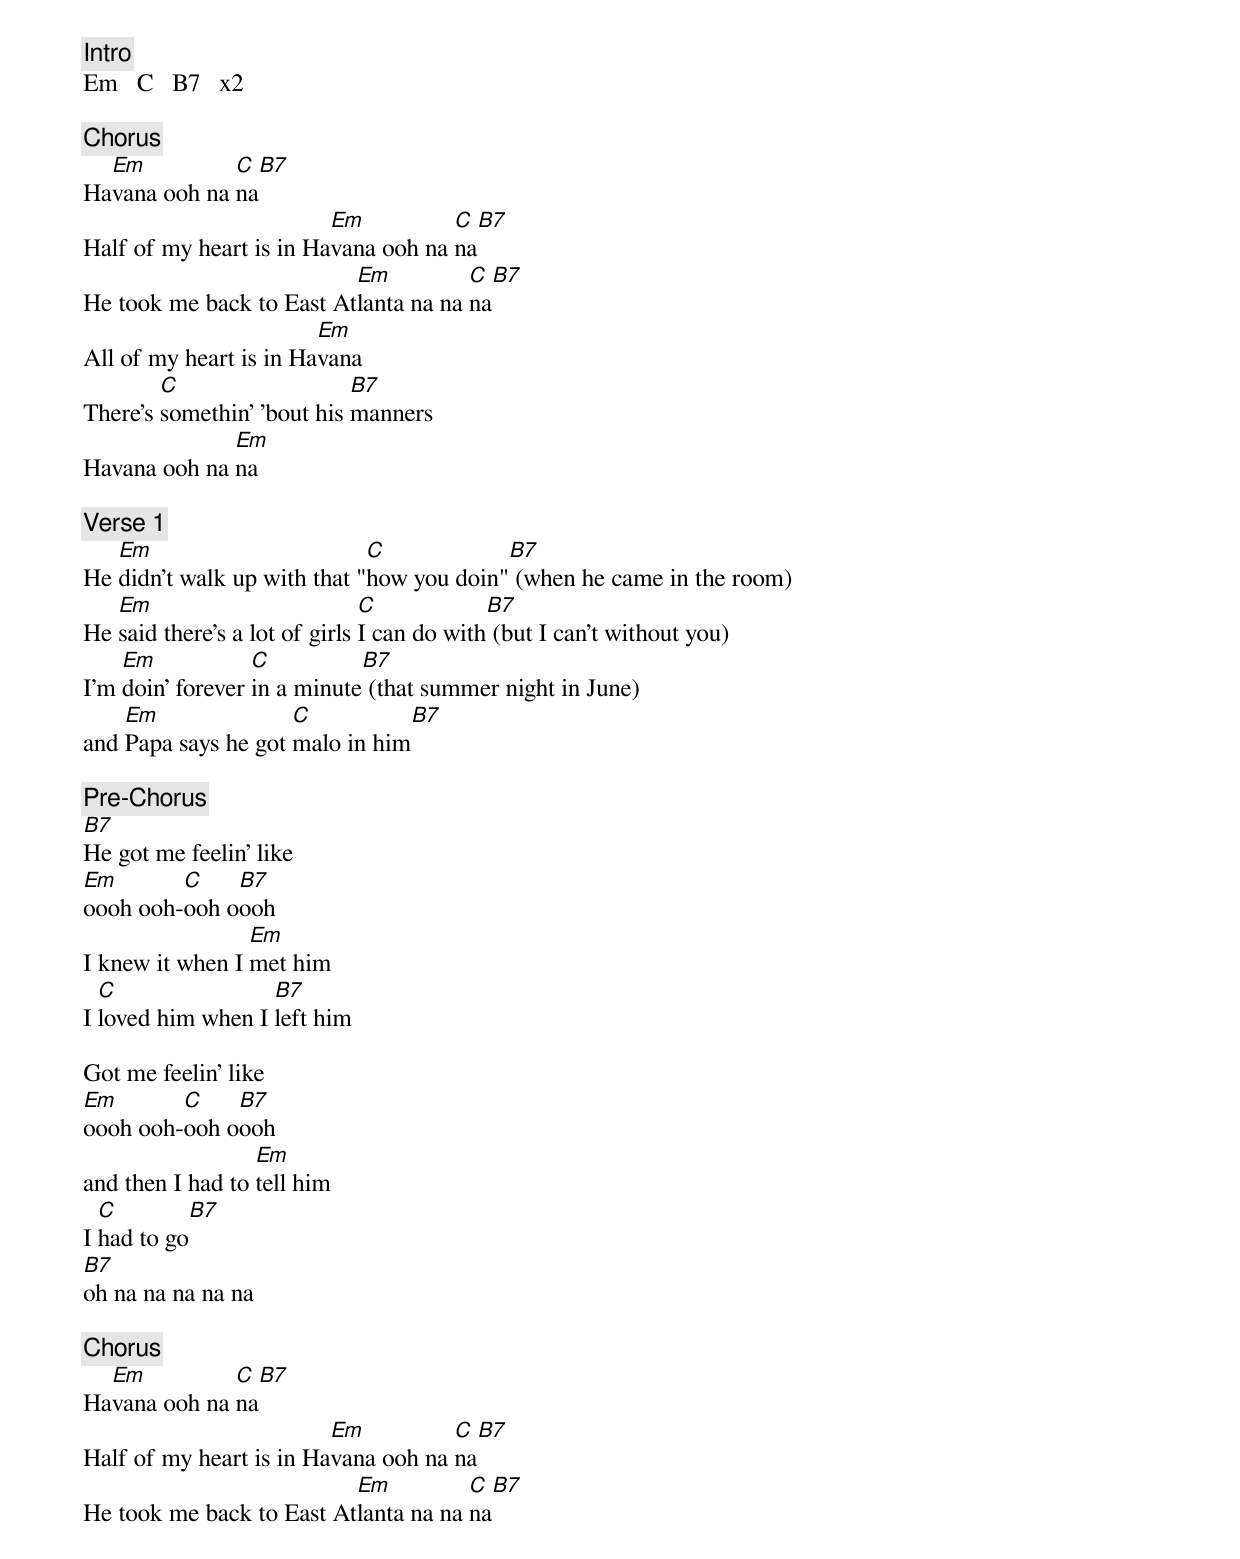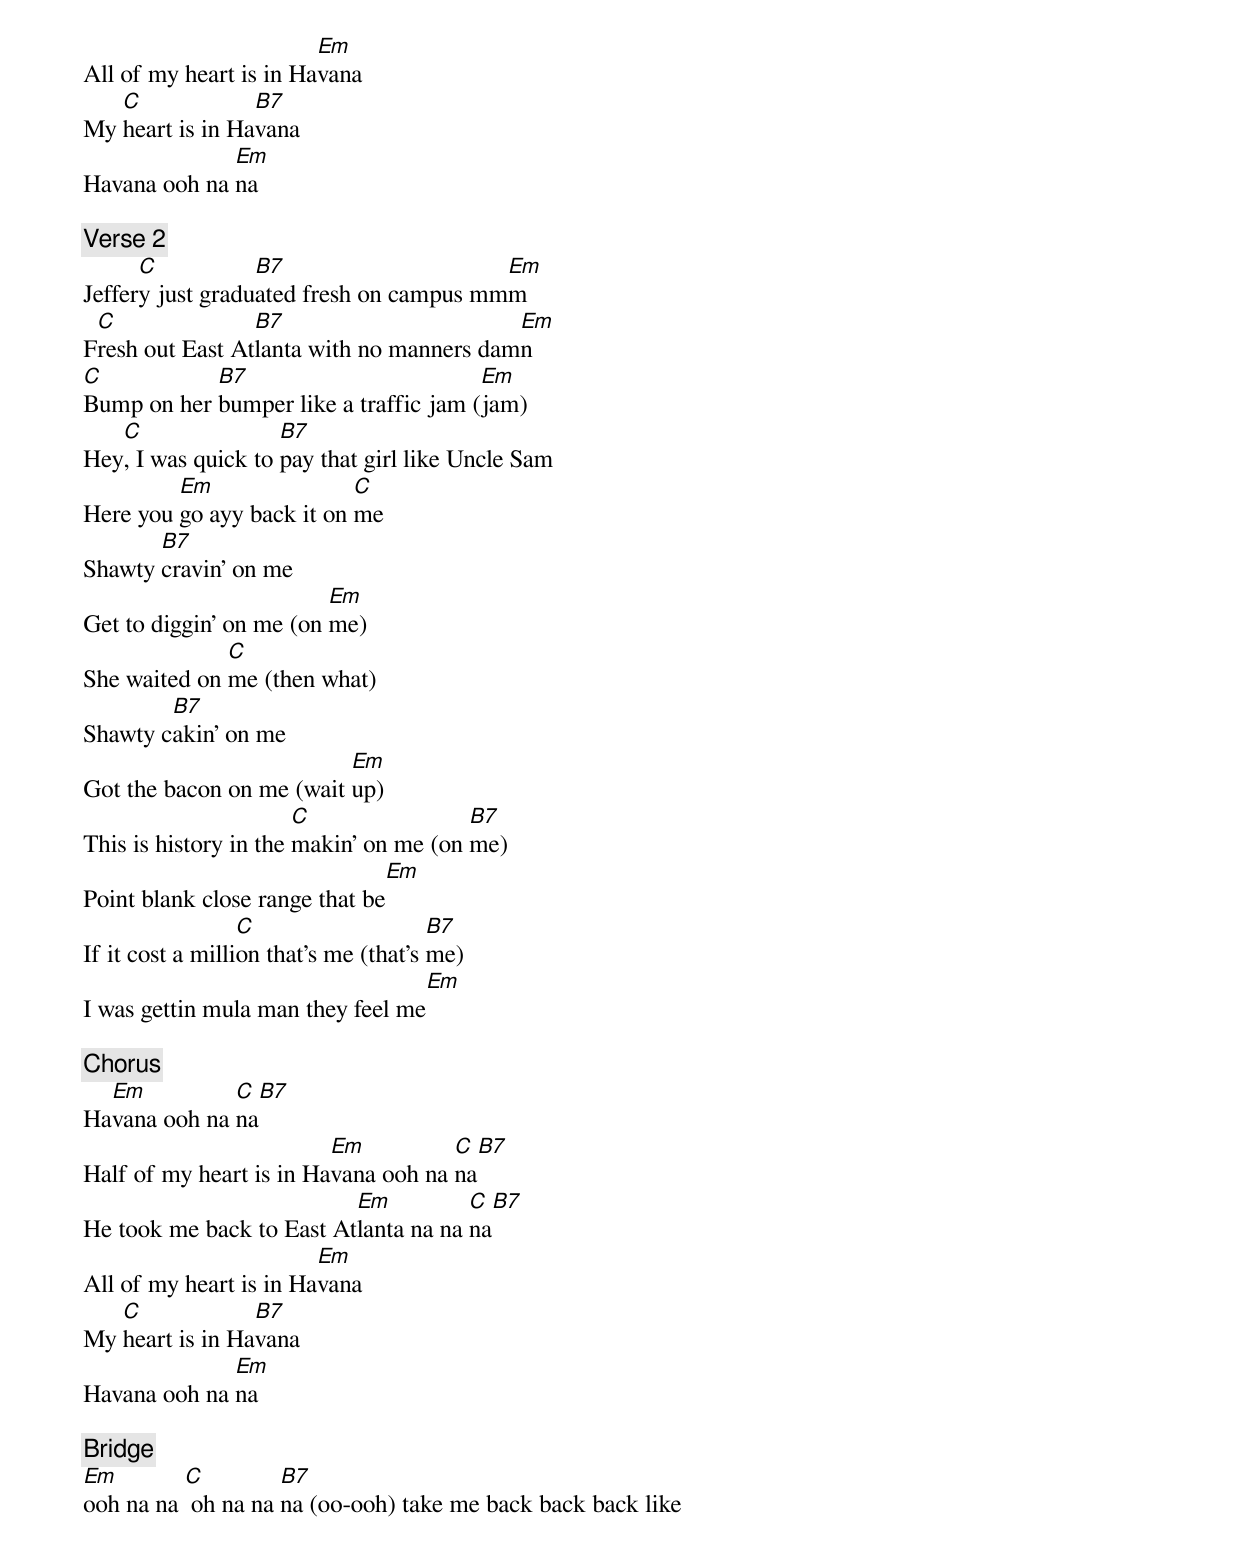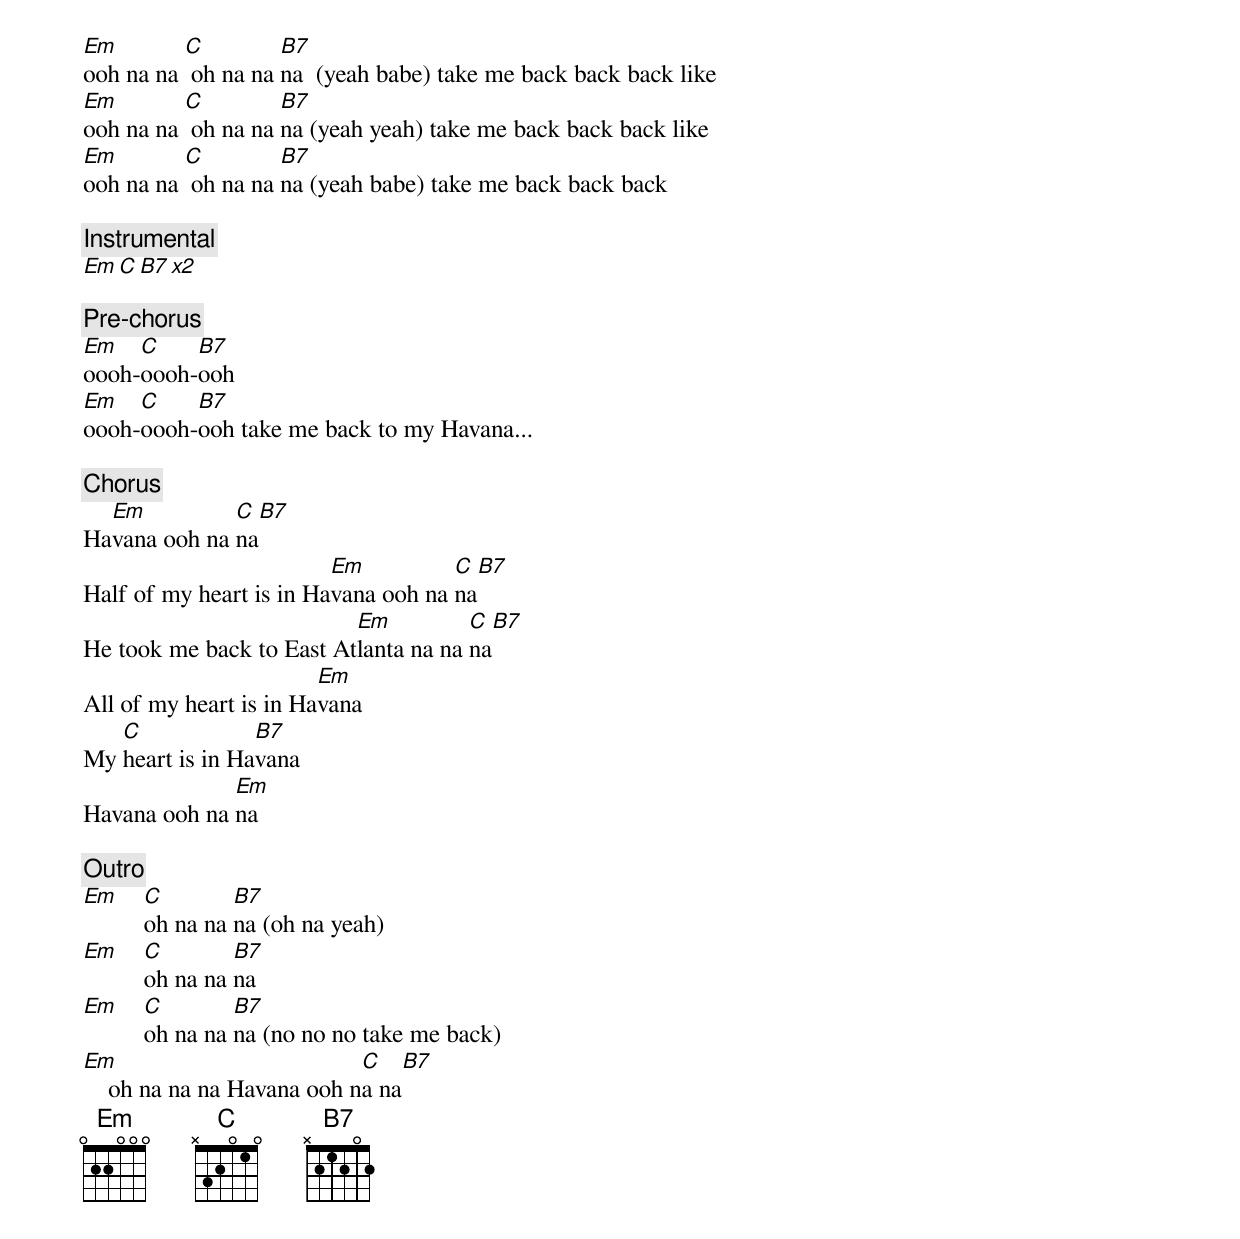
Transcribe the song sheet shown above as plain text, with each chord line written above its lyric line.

[Intro]
Em   C   B7   x2

[Chorus]
  Em          C    B7
Havana ooh na na
                         Em          C    B7
Half of my heart is in Havana ooh na na
                          Em          C    B7
He took me back to East Atlanta na na na
                        Em
All of my heart is in Havana
        C                   B7
There's somethin' 'bout his manners
              Em
Havana ooh na na

[Verse 1]
   Em                        C            B7
He didn't walk up with that "how you doin" (when he came in the room)
   Em                          C            B7
He said there's a lot of girls I can do with (but I can't without you)
    Em            C          B7
I'm doin' forever in a minute (that summer night in June)
    Em               C          B7
and Papa says he got malo in him

[Pre-Chorus]
B7
He got me feelin' like
Em       C    B7
oooh ooh-ooh oooh
                 Em
I knew it when I met him
  C                B7
I loved him when I left him

Got me feelin' like
Em       C    B7
oooh ooh-ooh oooh
                  Em
and then I had to tell him
  C        B7
I had to go
B7
oh na na na na na

[Chorus]
  Em          C    B7
Havana ooh na na
                         Em          C    B7
Half of my heart is in Havana ooh na na
                          Em          C    B7
He took me back to East Atlanta na na na
                        Em
All of my heart is in Havana
   C             B7
My heart is in Havana
              Em
Havana ooh na na

[Verse 2]
      C           B7                     Em
Jeffery just graduated fresh on campus mmm
 C               B7                       Em
Fresh out East Atlanta with no manners damn
C           B7                         Em
Bump on her bumper like a traffic jam (jam)
   C                B7
Hey, I was quick to pay that girl like Uncle Sam
         Em                C
Here you go ayy back it on me
       B7
Shawty cravin' on me
                         Em
Get to diggin' on me (on me)
              C
She waited on me (then what)
        B7
Shawty cakin' on me
                          Em
Got the bacon on me (wait up)
                       C                B7
This is history in the makin' on me (on me)
                               Em
Point blank close range that be
                  C                    B7
If it cost a million that's me (that's me)
                                  Em
I was gettin mula man they feel me

[Chorus]
  Em          C    B7
Havana ooh na na
                         Em          C    B7
Half of my heart is in Havana ooh na na
                          Em          C    B7
He took me back to East Atlanta na na na
                        Em
All of my heart is in Havana
   C             B7
My heart is in Havana
              Em
Havana ooh na na

[Bridge]
Em        C         B7
ooh na na  oh na na na (oo-ooh) take me back back back like
Em        C         B7
ooh na na  oh na na na  (yeah babe) take me back back back like
Em        C         B7
ooh na na  oh na na na (yeah yeah) take me back back back like
Em        C         B7
ooh na na  oh na na na (yeah babe) take me back back back

[Instrumental]
Em   C   B7   x2

[Pre-chorus]
Em   C    B7
oooh-oooh-ooh
Em   C    B7
oooh-oooh-ooh take me back to my Havana...

[Chorus]
  Em          C    B7
Havana ooh na na
                         Em          C    B7
Half of my heart is in Havana ooh na na
                          Em          C    B7
He took me back to East Atlanta na na na
                        Em
All of my heart is in Havana
   C             B7
My heart is in Havana
              Em
Havana ooh na na

[Outro]
Em  C        B7
    oh na na na (oh na yeah)
Em  C        B7
    oh na na na
Em  C        B7
    oh na na na (no no no take me back)
Em                          C        B7
    oh na na na Havana ooh na na
